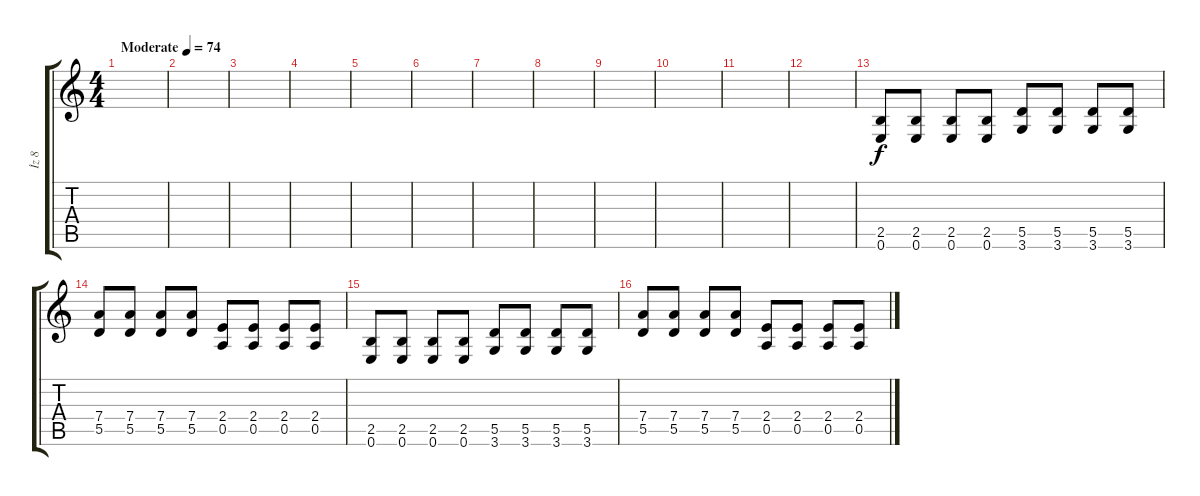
\track ("İz 8" "İz 8") {instrument distortionguitar}
\staff {score tabs}
\tuning (E4 B3 G3 D3 A2 E2) {hide}
\ts (4 4)
\tempo (74 "Moderate")
\clef g2
\ks c
|
|
|
|
|
|
|
|
|
|
|
|
(2.5 0.6).8{volume 9} (2.5 0.6).8 (2.5 0.6).8 (2.5 0.6).8 (5.5 3.6).8 (5.5 3.6).8 (5.5 3.6).8 (5.5 3.6).8 |
(7.4 5.5).8 (7.4 5.5).8 (7.4 5.5).8 (7.4 5.5).8 (2.4 0.5).8 (2.4 0.5).8 (2.4 0.5).8 (2.4 0.5).8 |
(2.5 0.6).8 (2.5 0.6).8 (2.5 0.6).8 (2.5 0.6).8 (5.5 3.6).8 (5.5 3.6).8 (5.5 3.6).8 (5.5 3.6).8 |
(7.4 5.5).8 (7.4 5.5).8 (7.4 5.5).8 (7.4 5.5).8 (2.4 0.5).8 (2.4 0.5).8 (2.4 0.5).8 (2.4 0.5).8
